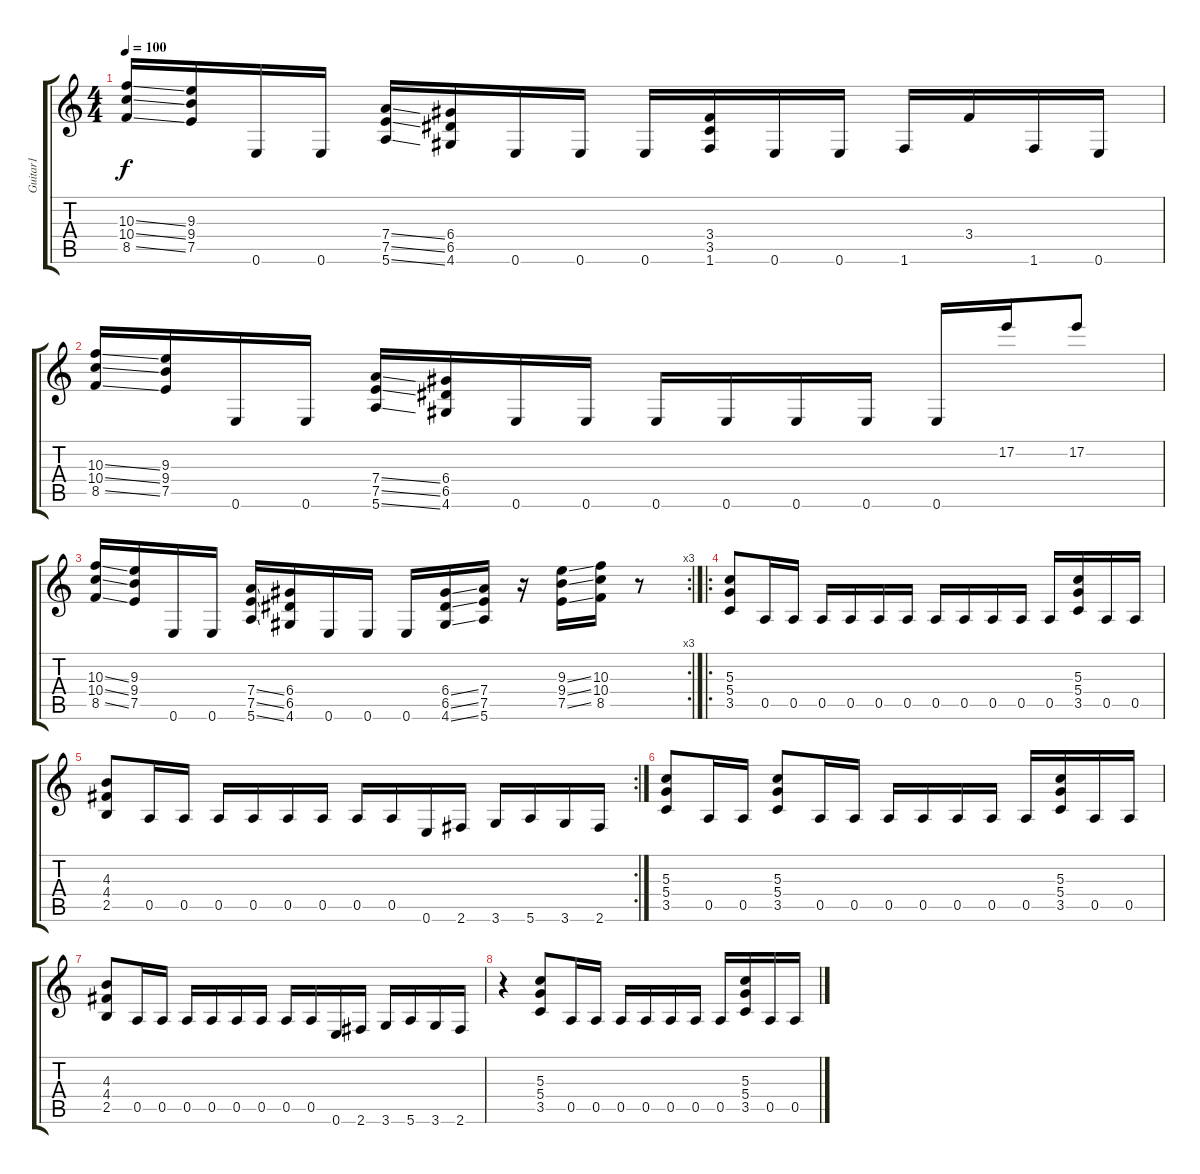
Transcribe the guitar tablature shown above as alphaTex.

\track ("Guitar1" "Guitar1") {instrument distortionguitar}
\staff {score tabs}
\tuning (E4 B3 G3 D3 A2 E2) {hide}
\ts (4 4)
\tempo 100
\clef g2
\ks c
(10.3{ss} 10.4{ss} 8.5{ss}).16{dy f} (9.3 9.4 7.5).16 0.6.16 0.6.16 (7.4{ss} 7.5{ss} 5.6{ss}).16 (6.4 6.5 4.6).16 0.6.16 0.6.16 0.6.16 (3.4 3.5 1.6).16 0.6.16 0.6.16 1.6.16 3.4.16 1.6.16 0.6.16 |
(10.3{ss} 10.4{ss} 8.5{ss}).16 (9.3 9.4 7.5).16 0.6.16 0.6.16 (7.4{ss} 7.5{ss} 5.6{ss}).16 (6.4 6.5 4.6).16 0.6.16 0.6.16 0.6.16 0.6.16 0.6.16 0.6.16 0.6.16 17.2.16 17.2.8 |
\rc 3
(10.3{ss} 10.4{ss} 8.5{ss}).16 (9.3 9.4 7.5).16 0.6.16 0.6.16 (7.4{ss} 7.5{ss} 5.6{ss}).16 (6.4 6.5 4.6).16 0.6.16 0.6.16 0.6.16 (6.4{ss} 6.5{ss} 4.6{ss}).16 (7.4 7.5 5.6).16 r.16 (9.3{ss} 9.4{ss} 7.5{ss}).16 (10.3 10.4 8.5).16 r.8 |
\ro
(5.3 5.4 3.5).8 0.5.16 0.5.16 0.5.16 0.5.16 0.5.16 0.5.16 0.5.16 0.5.16 0.5.16 0.5.16 0.5.16 (5.3 5.4 3.5).16 0.5.16 0.5.16 |
\rc 2
(4.3 4.4 2.5).8 0.5.16 0.5.16 0.5.16 0.5.16 0.5.16 0.5.16 0.5.16 0.5.16 0.6.16 2.6.16 3.6.16 5.6.16 3.6.16 2.6.16 |
(5.3 5.4 3.5).8 0.5.16 0.5.16 (5.3 5.4 3.5).8 0.5.16 0.5.16 0.5.16 0.5.16 0.5.16 0.5.16 0.5.16 (5.3 5.4 3.5).16 0.5.16 0.5.16 |
(4.3 4.4 2.5).8 0.5.16 0.5.16 0.5.16 0.5.16 0.5.16 0.5.16 0.5.16 0.5.16 0.6.16 2.6.16 3.6.16 5.6.16 3.6.16 2.6.16 |
r.4 (5.3 5.4 3.5).8 0.5.16 0.5.16 0.5.16 0.5.16 0.5.16 0.5.16 0.5.16 (5.3 5.4 3.5).16 0.5.16 0.5.16
